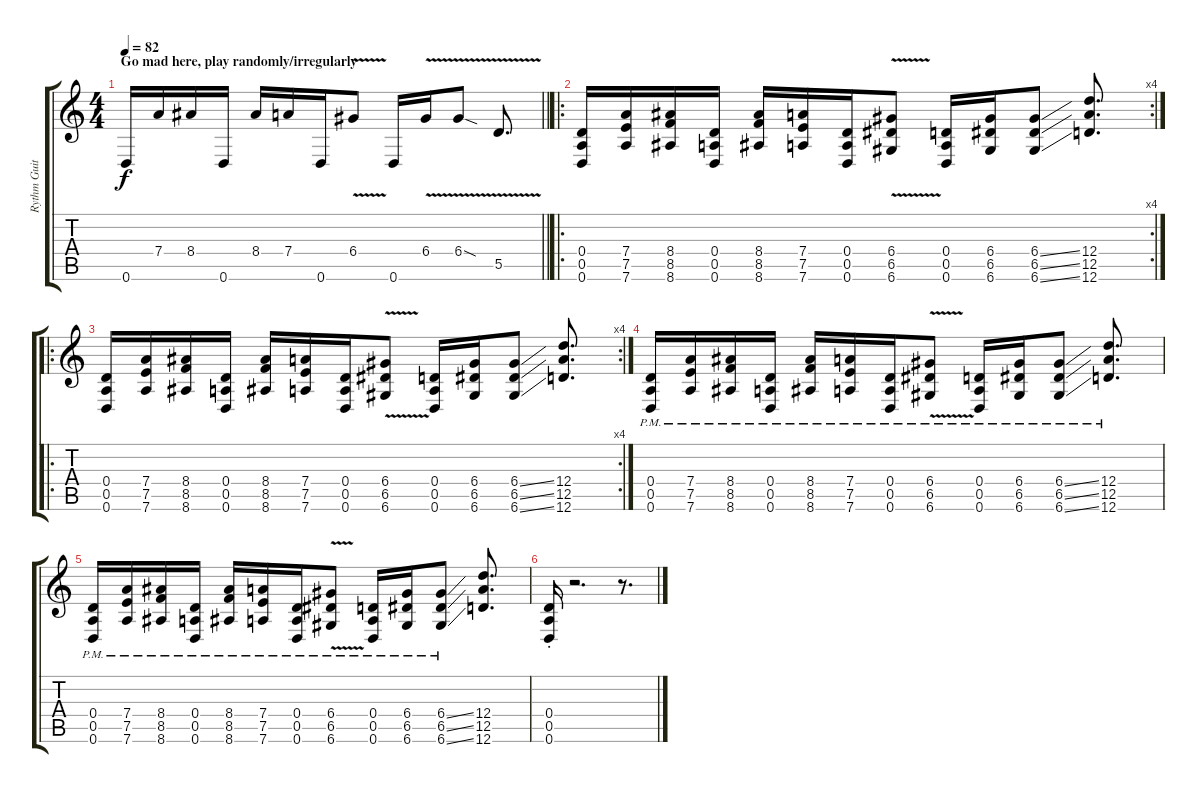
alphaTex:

\track ("Rythm Guitar" "Rythm Guit") {instrument distortionguitar}
\staff {score tabs}
\tuning (E4 B3 G3 D3 A2 D2) {hide}
\ts (4 4)
\section ("" "Go mad here, play randomly/irregularly")
\tempo 82
\clef g2
\barLineRight lightlight
\ks c
0.6.16{dy f volume 13} 7.4.16 8.4.16 0.6.16 8.4.16 7.4.16 0.6.16 6.4{v}.8 0.6.16 6.4{v}.16 6.4{v sod}.8 5.5{v}.8{d} |
\ro
\rc 4
\section ("" "")
(0.4 0.5 0.6).16 (7.4 7.5 7.6).16 (8.4 8.5 8.6).16 (0.4 0.5 0.6).16 (8.4 8.5 8.6).16 (7.4 7.5 7.6).16 (0.4 0.5 0.6).16 (6.4{v} 6.5{v} 6.6{v}).8 (0.4 0.5 0.6).16 (6.4 6.5 6.6).16 (6.4{ss} 6.5{ss} 6.6{ss}).8 (12.4 12.5 12.6).8{d} |
\ro
\rc 4
(0.4 0.5 0.6).16 (7.4 7.5 7.6).16 (8.4 8.5 8.6).16 (0.4 0.5 0.6).16 (8.4 8.5 8.6).16 (7.4 7.5 7.6).16 (0.4 0.5 0.6).16 (6.4{v} 6.5{v} 6.6{v}).8 (0.4 0.5 0.6).16 (6.4 6.5 6.6).16 (6.4{ss} 6.5{ss} 6.6{ss}).8 (12.4 12.5 12.6).8{d} |
(0.4{pm} 0.5{pm} 0.6{pm}).16 (7.4{pm} 7.5{pm} 7.6{pm}).16 (8.4{pm} 8.5{pm} 8.6{pm}).16 (0.4{pm} 0.5{pm} 0.6{pm}).16 (8.4{pm} 8.5{pm} 8.6{pm}).16 (7.4{pm} 7.5{pm} 7.6{pm}).16 (0.4{pm} 0.5{pm} 0.6{pm}).16 (6.4{v pm} 6.5{v pm} 6.6{v pm}).8 (0.4{pm} 0.5{pm} 0.6{pm}).16 (6.4{pm} 6.5{pm} 6.6{pm}).16 (6.4{ss pm} 6.5{ss pm} 6.6{ss pm}).8 (12.4{pm} 12.5{pm} 12.6{pm}).8{d} |
(0.4{pm} 0.5{pm} 0.6{pm}).16 (7.4{pm} 7.5{pm} 7.6{pm}).16 (8.4{pm} 8.5{pm} 8.6{pm}).16 (0.4{pm} 0.5{pm} 0.6{pm}).16 (8.4{pm} 8.5{pm} 8.6{pm}).16 (7.4{pm} 7.5{pm} 7.6{pm}).16 (0.4{pm} 0.5{pm} 0.6{pm}).16 (6.4{v pm} 6.5{v pm} 6.6{v pm}).8 (0.4{pm} 0.5{pm} 0.6{pm}).16 (6.4{pm} 6.5{pm} 6.6{pm}).16 (6.4{ss pm} 6.5{ss pm} 6.6{ss pm}).8 (12.4 12.5 12.6).8{d} |
(0.4{st} 0.5{st} 0.6{st}).16 r.2{d} r.8{d}
